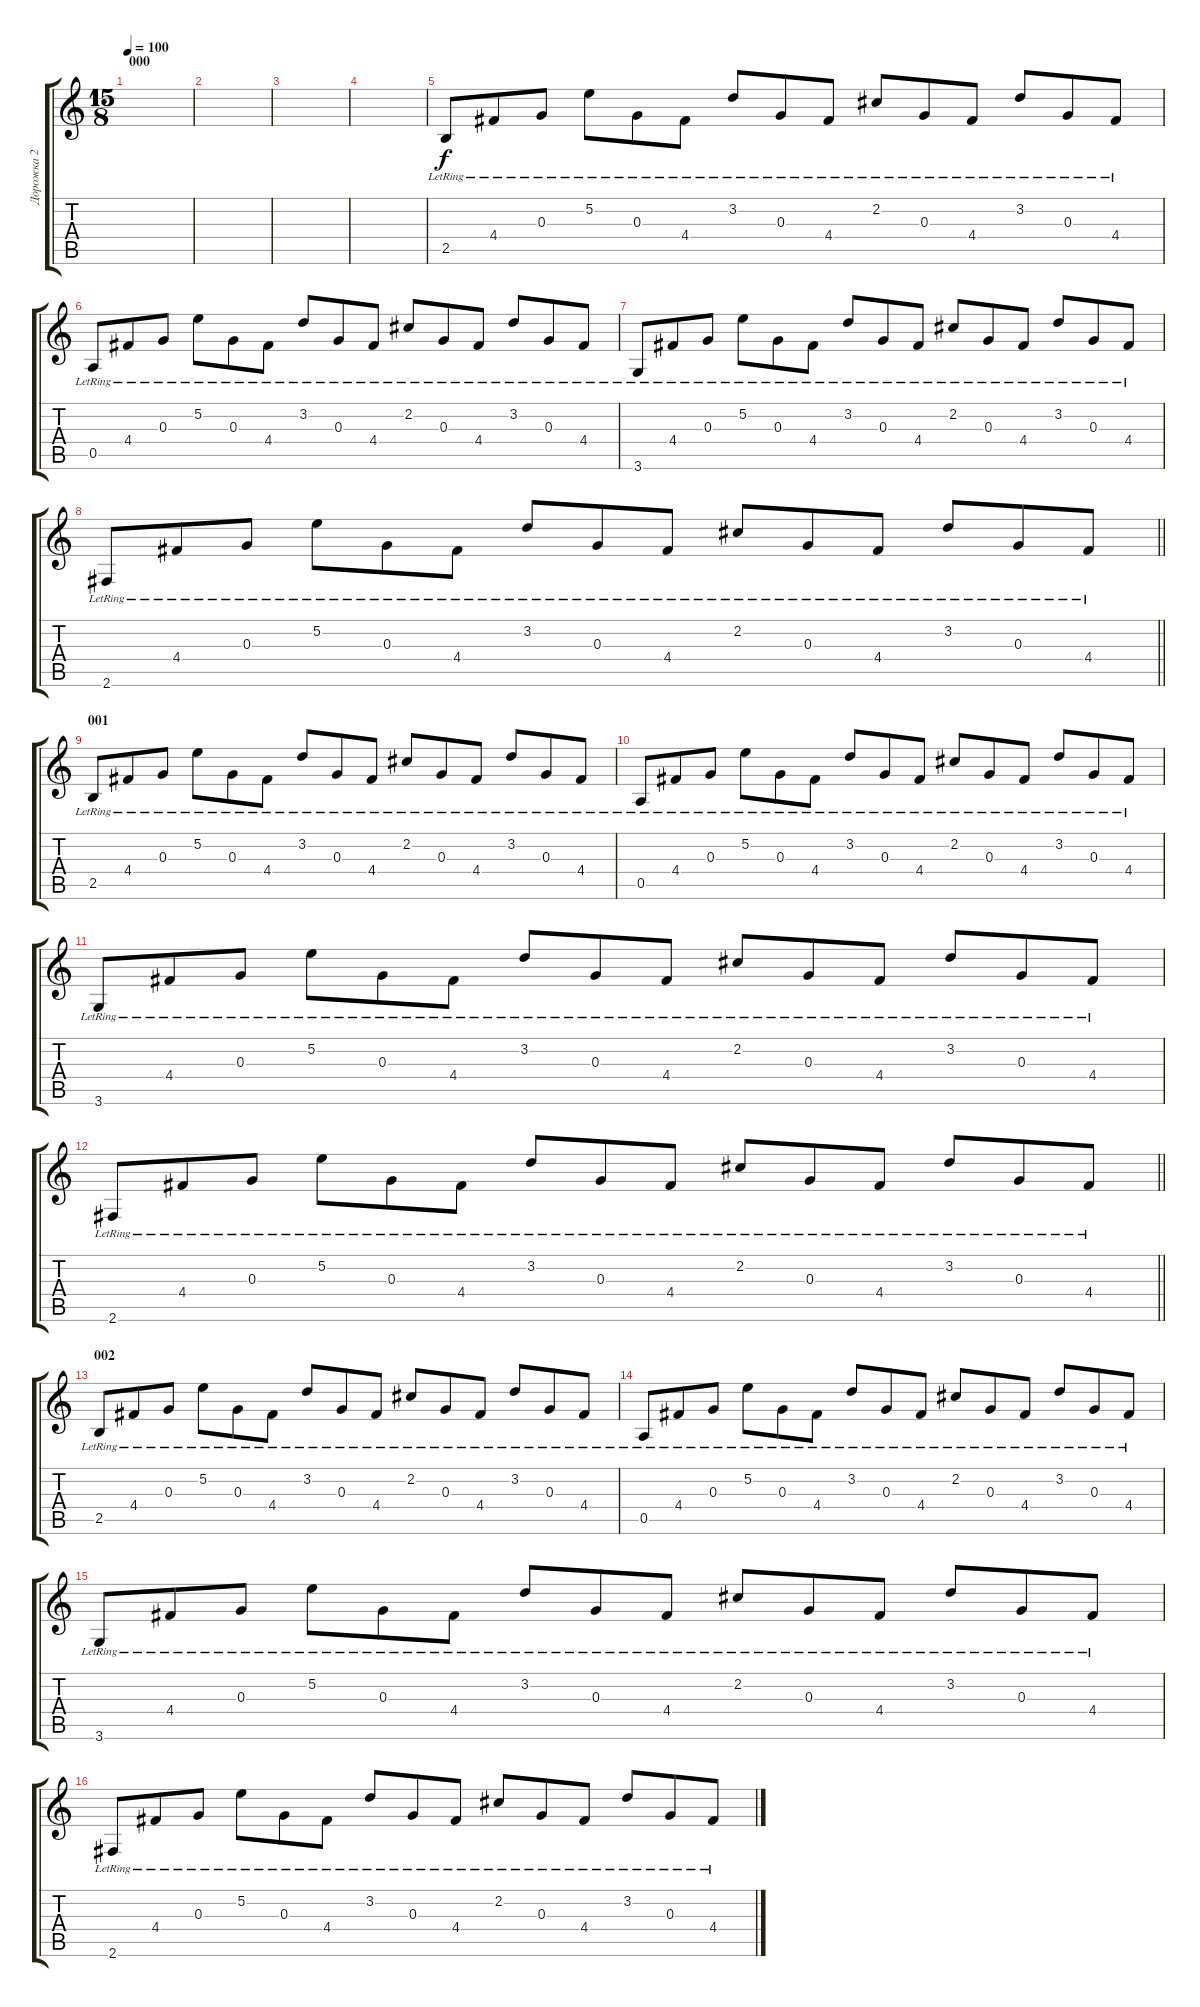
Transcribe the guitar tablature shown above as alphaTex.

\track ("Дорожка 2" "Дорожка 2") {instrument acousticguitarsteel}
\staff {score tabs}
\tuning (E4 B3 G3 D3 A2 E2) {hide}
\ts (15 8)
\section ("" "000")
\tempo 100
\clef g2
\ks c
|
|
|
|
2.5{lr}.8 4.4{lr}.8 0.3{lr}.8 5.2{lr}.8 0.3{lr}.8 4.4{lr}.8 3.2{lr}.8 0.3{lr}.8 4.4{lr}.8 2.2{lr}.8 0.3{lr}.8 4.4{lr}.8 3.2{lr}.8 0.3{lr}.8 4.4{lr}.8 |
0.5{lr}.8 4.4{lr}.8 0.3{lr}.8 5.2{lr}.8 0.3{lr}.8 4.4{lr}.8 3.2{lr}.8 0.3{lr}.8 4.4{lr}.8 2.2{lr}.8 0.3{lr}.8 4.4{lr}.8 3.2{lr}.8 0.3{lr}.8 4.4{lr}.8 |
3.6{lr}.8 4.4{lr}.8 0.3{lr}.8 5.2{lr}.8 0.3{lr}.8 4.4{lr}.8 3.2{lr}.8 0.3{lr}.8 4.4{lr}.8 2.2{lr}.8 0.3{lr}.8 4.4{lr}.8 3.2{lr}.8 0.3{lr}.8 4.4{lr}.8 |
\barLineRight lightlight
2.6{lr}.8 4.4{lr}.8 0.3{lr}.8 5.2{lr}.8 0.3{lr}.8 4.4{lr}.8 3.2{lr}.8 0.3{lr}.8 4.4{lr}.8 2.2{lr}.8 0.3{lr}.8 4.4{lr}.8 3.2{lr}.8 0.3{lr}.8 4.4{lr}.8 |
\section ("" "001")
2.5{lr}.8 4.4{lr}.8 0.3{lr}.8 5.2{lr}.8 0.3{lr}.8 4.4{lr}.8 3.2{lr}.8 0.3{lr}.8 4.4{lr}.8 2.2{lr}.8 0.3{lr}.8 4.4{lr}.8 3.2{lr}.8 0.3{lr}.8 4.4{lr}.8 |
0.5{lr}.8 4.4{lr}.8 0.3{lr}.8 5.2{lr}.8 0.3{lr}.8 4.4{lr}.8 3.2{lr}.8 0.3{lr}.8 4.4{lr}.8 2.2{lr}.8 0.3{lr}.8 4.4{lr}.8 3.2{lr}.8 0.3{lr}.8 4.4{lr}.8 |
3.6{lr}.8 4.4{lr}.8 0.3{lr}.8 5.2{lr}.8 0.3{lr}.8 4.4{lr}.8 3.2{lr}.8 0.3{lr}.8 4.4{lr}.8 2.2{lr}.8 0.3{lr}.8 4.4{lr}.8 3.2{lr}.8 0.3{lr}.8 4.4{lr}.8 |
\barLineRight lightlight
2.6{lr}.8 4.4{lr}.8 0.3{lr}.8 5.2{lr}.8 0.3{lr}.8 4.4{lr}.8 3.2{lr}.8 0.3{lr}.8 4.4{lr}.8 2.2{lr}.8 0.3{lr}.8 4.4{lr}.8 3.2{lr}.8 0.3{lr}.8 4.4{lr}.8 |
\section ("" "002")
2.5{lr}.8 4.4{lr}.8 0.3{lr}.8 5.2{lr}.8 0.3{lr}.8 4.4{lr}.8 3.2{lr}.8 0.3{lr}.8 4.4{lr}.8 2.2{lr}.8 0.3{lr}.8 4.4{lr}.8 3.2{lr}.8 0.3{lr}.8 4.4{lr}.8 |
0.5{lr}.8 4.4{lr}.8 0.3{lr}.8 5.2{lr}.8 0.3{lr}.8 4.4{lr}.8 3.2{lr}.8 0.3{lr}.8 4.4{lr}.8 2.2{lr}.8 0.3{lr}.8 4.4{lr}.8 3.2{lr}.8 0.3{lr}.8 4.4{lr}.8 |
3.6{lr}.8 4.4{lr}.8 0.3{lr}.8 5.2{lr}.8 0.3{lr}.8 4.4{lr}.8 3.2{lr}.8 0.3{lr}.8 4.4{lr}.8 2.2{lr}.8 0.3{lr}.8 4.4{lr}.8 3.2{lr}.8 0.3{lr}.8 4.4{lr}.8 |
2.6{lr}.8 4.4{lr}.8 0.3{lr}.8 5.2{lr}.8 0.3{lr}.8 4.4{lr}.8 3.2{lr}.8 0.3{lr}.8 4.4{lr}.8 2.2{lr}.8 0.3{lr}.8 4.4{lr}.8 3.2{lr}.8 0.3{lr}.8 4.4{lr}.8
